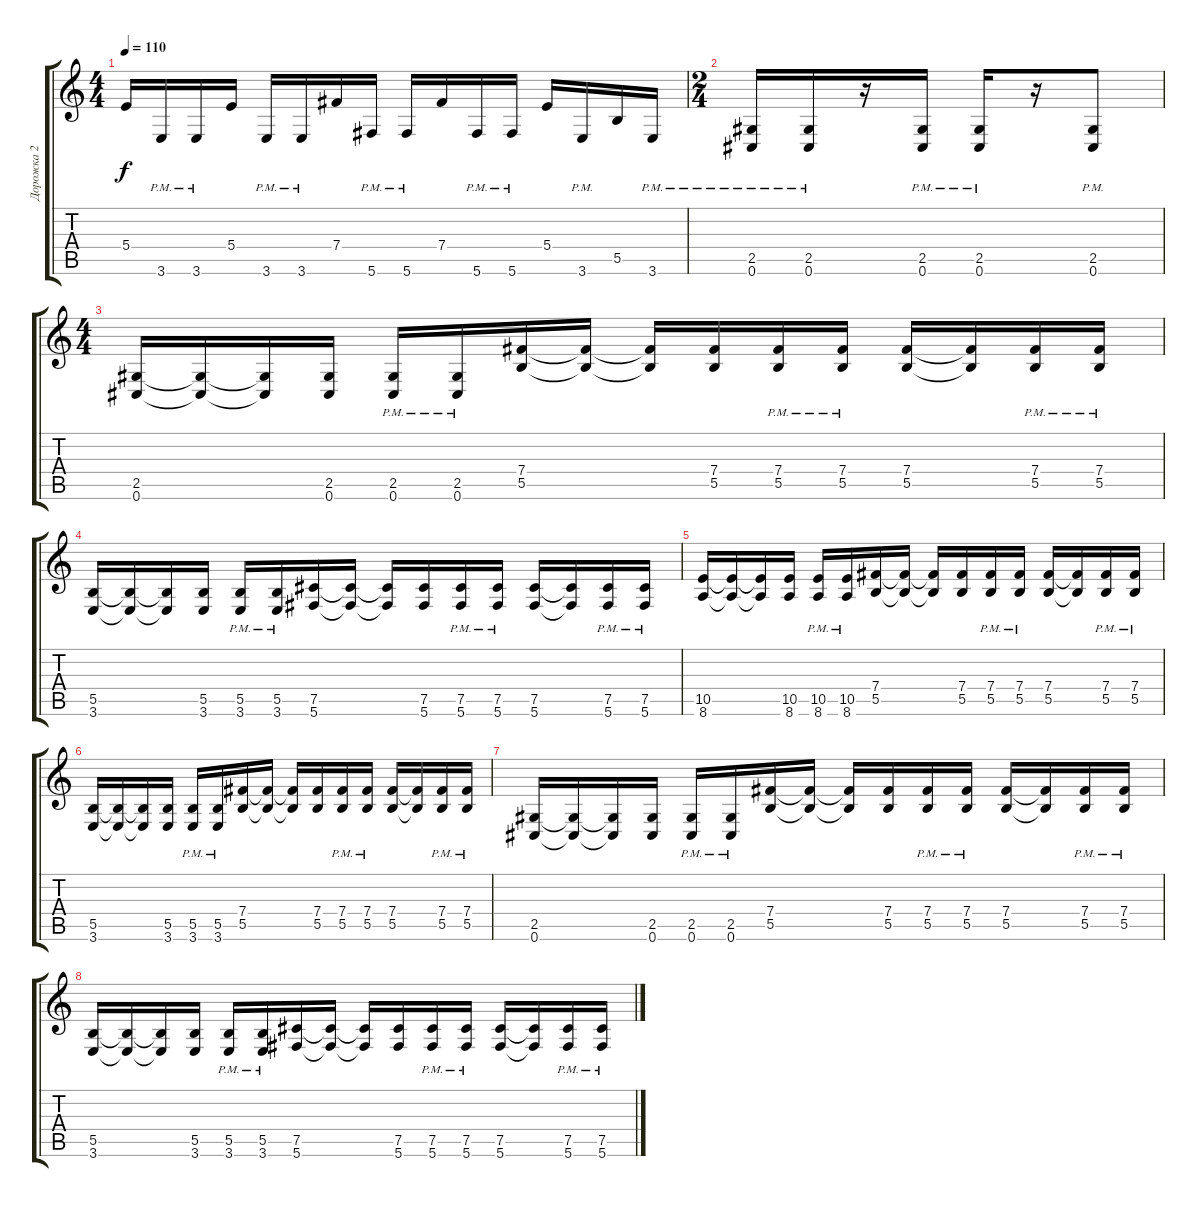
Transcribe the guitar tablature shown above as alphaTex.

\track ("Дорожка 2" "Дорожка 2") {instrument distortionguitar}
\staff {score tabs}
\tuning (Db4 Ab3 E3 B2 Gb2 Db2) {hide}
\ts (4 4)
\tempo 110
\clef g2
\ks c
5.4.16{dy f} 3.6{pm}.16 3.6{pm}.16 5.4.16 3.6{pm}.16 3.6{pm}.16 7.4.16 5.6{pm}.16 5.6{pm}.16 7.4.16 5.6{pm}.16 5.6{pm}.16 5.4.16 3.6{pm}.16 5.5.16 3.6{pm}.16 |
\ts (2 4)
(2.5{pm} 0.6{pm}).16 (2.5{pm} 0.6{pm}).16 r.16 (2.5{pm} 0.6{pm}).16 (2.5{pm} 0.6{pm}).16 r.16 (2.5{pm} 0.6{pm}).8 |
\ts (4 4)
(2.5 0.6).16 (2.5{t} 0.6{t}).16 (2.5{t} 0.6{t}).16 (2.5 0.6).16 (2.5{pm} 0.6{pm}).16 (2.5{pm} 0.6{pm}).16 (7.4 5.5).16 (7.4{t} 5.5{t}).16 (7.4{t} 5.5{t}).16 (7.4 5.5).16 (7.4{pm} 5.5{pm}).16 (7.4{pm} 5.5{pm}).16 (7.4 5.5).16 (7.4{t} 5.5{t}).16 (7.4{pm} 5.5{pm}).16 (7.4{pm} 5.5{pm}).16 |
(5.5 3.6).16 (5.5{t} 3.6{t}).16 (5.5{t} 3.6{t}).16 (5.5 3.6).16 (5.5{pm} 3.6{pm}).16 (5.5{pm} 3.6{pm}).16 (7.5 5.6).16 (7.5{t} 5.6{t}).16 (7.5{t} 5.6{t}).16 (7.5 5.6).16 (7.5{pm} 5.6{pm}).16 (7.5{pm} 5.6{pm}).16 (7.5 5.6).16 (7.5{t} 5.6{t}).16 (7.5{pm} 5.6{pm}).16 (7.5{pm} 5.6{pm}).16 |
(10.5 8.6).16 (10.5{t} 8.6{t}).16 (10.5{t} 8.6{t}).16 (10.5 8.6).16 (10.5{pm} 8.6{pm}).16 (10.5{pm} 8.6{pm}).16 (7.4 5.5).16 (7.4{t} 5.5{t}).16 (7.4{t} 5.5{t}).16 (7.4 5.5).16 (7.4{pm} 5.5{pm}).16 (7.4{pm} 5.5{pm}).16 (7.4 5.5).16 (7.4{t} 5.5{t}).16 (7.4{pm} 5.5{pm}).16 (7.4{pm} 5.5{pm}).16 |
(5.5 3.6).16 (5.5{t} 3.6{t}).16 (5.5{t} 3.6{t}).16 (5.5 3.6).16 (5.5{pm} 3.6{pm}).16 (5.5{pm} 3.6{pm}).16 (7.4 5.5).16 (7.4{t} 5.5{t}).16 (7.4{t} 5.5{t}).16 (7.4 5.5).16 (7.4{pm} 5.5{pm}).16 (7.4{pm} 5.5{pm}).16 (7.4 5.5).16 (7.4{t} 5.5{t}).16 (7.4{pm} 5.5{pm}).16 (7.4{pm} 5.5{pm}).16 |
(2.5 0.6).16 (2.5{t} 0.6{t}).16 (2.5{t} 0.6{t}).16 (2.5 0.6).16 (2.5{pm} 0.6{pm}).16 (2.5{pm} 0.6{pm}).16 (7.4 5.5).16 (7.4{t} 5.5{t}).16 (7.4{t} 5.5{t}).16 (7.4 5.5).16 (7.4{pm} 5.5{pm}).16 (7.4{pm} 5.5{pm}).16 (7.4 5.5).16 (7.4{t} 5.5{t}).16 (7.4{pm} 5.5{pm}).16 (7.4{pm} 5.5{pm}).16 |
(5.5 3.6).16 (5.5{t} 3.6{t}).16 (5.5{t} 3.6{t}).16 (5.5 3.6).16 (5.5{pm} 3.6{pm}).16 (5.5{pm} 3.6{pm}).16 (7.5 5.6).16 (7.5{t} 5.6{t}).16 (7.5{t} 5.6{t}).16 (7.5 5.6).16 (7.5{pm} 5.6{pm}).16 (7.5{pm} 5.6{pm}).16 (7.5 5.6).16 (7.5{t} 5.6{t}).16 (7.5{pm} 5.6{pm}).16 (7.5{pm} 5.6{pm}).16
